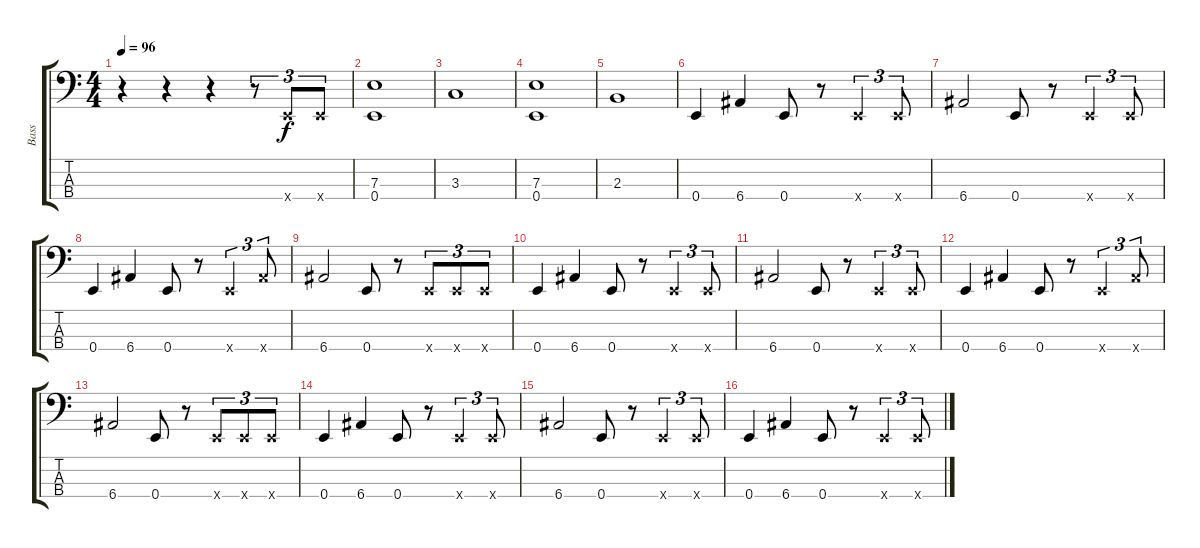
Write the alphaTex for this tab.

\track ("Bass" "Bass") {instrument electricbasspick}
\staff {score tabs}
\tuning (G2 D2 A1 E1) {hide}
\ts (4 4)
\tempo 96
\tempo 116
\tempo 96
\clef f4
\ks c
r.4{dy f instrument electricbasspick} r.4 r.4 r.8{tu (3 2)} 0.4{x}.8{tu (3 2)} 0.4{x}.8{tu (3 2)} |
(7.3 0.4).1 |
3.3.1 |
(7.3 0.4).1 |
2.3.1 |
0.4.4 6.4.4 0.4.8 r.8 0.4{x}.4{tu (3 2)} 0.4{x}.8{tu (3 2)} |
6.4.2 0.4.8 r.8 0.4{x}.4{tu (3 2)} 0.4{x}.8{tu (3 2)} |
0.4.4 6.4.4 0.4.8 r.8 0.4{x}.4{tu (3 2)} 6.4{x}.8{tu (3 2)} |
6.4.2 0.4.8 r.8 0.4{x}.8{tu (3 2)} 0.4{x}.8{tu (3 2)} 0.4{x}.8{tu (3 2)} |
0.4.4 6.4.4 0.4.8 r.8 0.4{x}.4{tu (3 2)} 0.4{x}.8{tu (3 2)} |
6.4.2 0.4.8 r.8 0.4{x}.4{tu (3 2)} 0.4{x}.8{tu (3 2)} |
0.4.4 6.4.4 0.4.8 r.8 0.4{x}.4{tu (3 2)} 6.4{x}.8{tu (3 2)} |
6.4.2 0.4.8 r.8 0.4{x}.8{tu (3 2)} 0.4{x}.8{tu (3 2)} 0.4{x}.8{tu (3 2)} |
0.4.4 6.4.4 0.4.8 r.8 0.4{x}.4{tu (3 2)} 0.4{x}.8{tu (3 2)} |
6.4.2 0.4.8 r.8 0.4{x}.4{tu (3 2)} 0.4{x}.8{tu (3 2)} |
0.4.4 6.4.4 0.4.8 r.8 0.4{x}.4{tu (3 2)} 0.4{x}.8{tu (3 2)}
